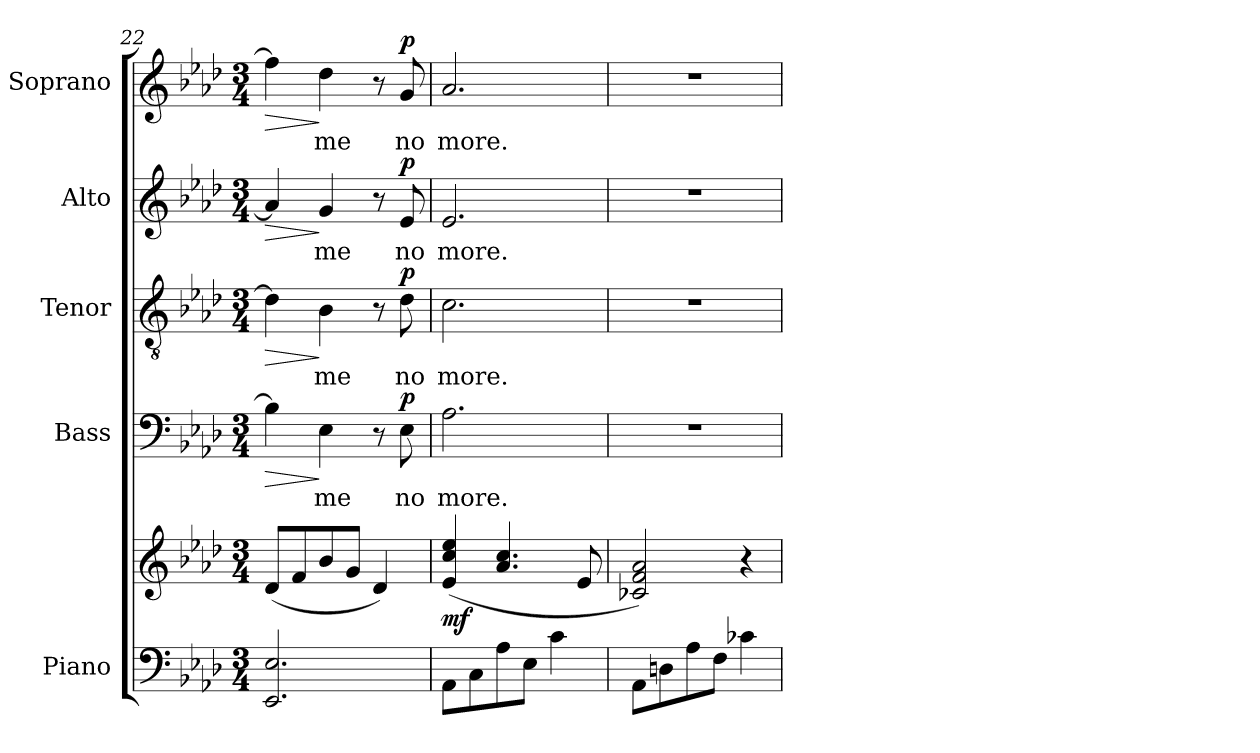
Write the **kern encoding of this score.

**kern	**kern	**dynam	**kern	**text	**dynam	**kern	**text	**dynam	**kern	**text	**dynam	**kern	**text	**dynam
*part5	*part5	*part5	*part4	*part4	*part4	*part3	*part3	*part3	*part2	*part2	*part2	*part1	*part1	*part1
*staff6	*staff5	*staff5/6	*staff4	*staff4	*staff4	*staff3	*staff3	*staff3	*staff2	*staff2	*staff2	*staff1	*staff1	*staff1
*I"Piano	*	*	*I"Bass	*	*	*I"Tenor	*	*	*I"Alto	*	*	*I"Soprano	*	*
*I'Pno.	*	*	*I'B.	*	*	*I'T.	*	*	*I'A.	*	*	*I'S.	*	*
*clefF4	*clefG2	*	*clefF4	*	*	*clefGv2	*	*	*clefG2	*	*	*clefG2	*	*
*k[b-e-a-d-]	*k[b-e-a-d-]	*	*k[b-e-a-d-]	*	*	*k[b-e-a-d-]	*	*	*k[b-e-a-d-]	*	*	*k[b-e-a-d-]	*	*
*M3/4	*M3/4	*	*M3/4	*	*	*M3/4	*	*	*M3/4	*	*	*M3/4	*	*
=22	=22	=22	=22	=22	=22	=22	=22	=22	=22	=22	=22	=22	=22	=22
!	!	!	!	!	!LO:HP:b	!	!	!LO:HP:b	!	!	!LO:HP:b	!	!	!LO:HP:b
2.EE-/ 2.E-/	(<8d-/L	.	4B-\]	.	>	4d-\]	.	>	4a-/]	.	>	4ff\]	.	>
.	8f/	.	.	.	.	.	.	.	.	.	.	.	.	.
!	!	!	!	!LO:LY:b	!	!	!LO:LY:b	!	!	!LO:LY:b	!	!	!LO:LY:b	!
.	8b-/	.	4E-\	me	]	4B-\	me	]	4g/	me	]	4dd-\	me	]
.	8g/J	.	.	.	.	.	.	.	.	.	.	.	.	.
.	4d-/)	.	8r	.	.	8r	.	.	8r	.	.	8r	.	.
!	!	!	!	!LO:LY:b	!LO:DY:a	!	!LO:LY:b	!LO:DY:a	!	!LO:LY:b	!LO:DY:a	!	!LO:LY:b	!LO:DY:a
.	.	.	8E-\	no	p	8d-\	no	p	8e-/	no	p	8g/	no	p
!!LO:PB:g=z
=23	=23	=23	=23	=23	=23	=23	=23	=23	=23	=23	=23	=23	=23	=23
!	!	!LO:DY:b	!	!LO:LY:b	!	!	!LO:LY:b	!	!	!LO:LY:b	!	!	!LO:LY:b	!
8AA-\L	(>4e-/ 4cc/ 4ee-/	mf	2.A-\	more.	.	2.c\	more.	.	2.e-/	more.	.	2.a-/	more.	.
8C\	.	.	.	.	.	.	.	.	.	.	.	.	.	.
8A-\	4.a-/ 4.cc/	.	.	.	.	.	.	.	.	.	.	.	.	.
8E-\J	.	.	.	.	.	.	.	.	.	.	.	.	.	.
4c\	.	.	.	.	.	.	.	.	.	.	.	.	.	.
.	8e-/	.	.	.	.	.	.	.	.	.	.	.	.	.
=24	=24	=24	=24	=24	=24	=24	=24	=24	=24	=24	=24	=24	=24	=24
8AA-\L	2c-X/ 2f/ 2a-/)	.	2.r	.	.	2.r	.	.	2.r	.	.	2.r	.	.
8Dn\	.	.	.	.	.	.	.	.	.	.	.	.	.	.
8A-\	.	.	.	.	.	.	.	.	.	.	.	.	.	.
8F\J	.	.	.	.	.	.	.	.	.	.	.	.	.	.
4c-X\	4r	.	.	.	.	.	.	.	.	.	.	.	.	.
=	=	=	=	=	=	=	=	=	=	=	=	=	=	=
*-	*-	*-	*-	*-	*-	*-	*-	*-	*-	*-	*-	*-	*-	*-
